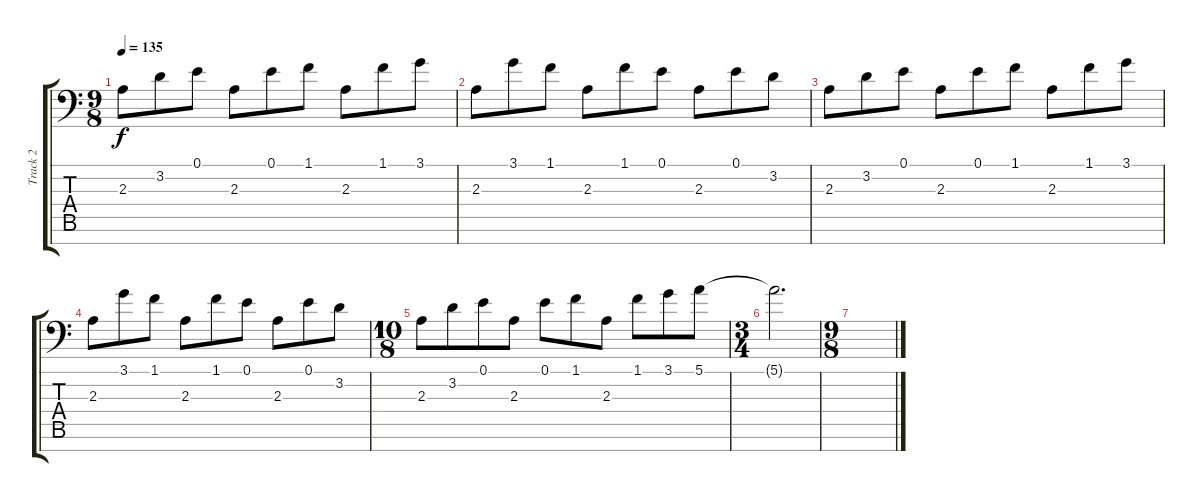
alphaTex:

\track ("Track 2" "Track 2") {instrument vibraphone}
\staff {score tabs}
\tuning (E4 B3 G3 D3 A2 D2 A0) {hide}
\ts (9 8)
\tempo 135
\clef f4
\ks c
2.3.8{dy f} 3.2.8 0.1.8 2.3.8 0.1.8 1.1.8 2.3.8 1.1.8 3.1.8 |
2.3.8 3.1.8 1.1.8 2.3.8 1.1.8 0.1.8 2.3.8 0.1.8 3.2.8 |
2.3.8 3.2.8 0.1.8 2.3.8 0.1.8 1.1.8 2.3.8 1.1.8 3.1.8 |
2.3.8 3.1.8 1.1.8 2.3.8 1.1.8 0.1.8 2.3.8 0.1.8 3.2.8 |
\ts (10 8)
2.3.8 3.2.8 0.1.8 2.3.8 0.1.8 1.1.8 2.3.8 1.1.8 3.1.8 5.1.8 |
\ts (3 4)
5.1{t}.2{d} |
\ts (9 8)
